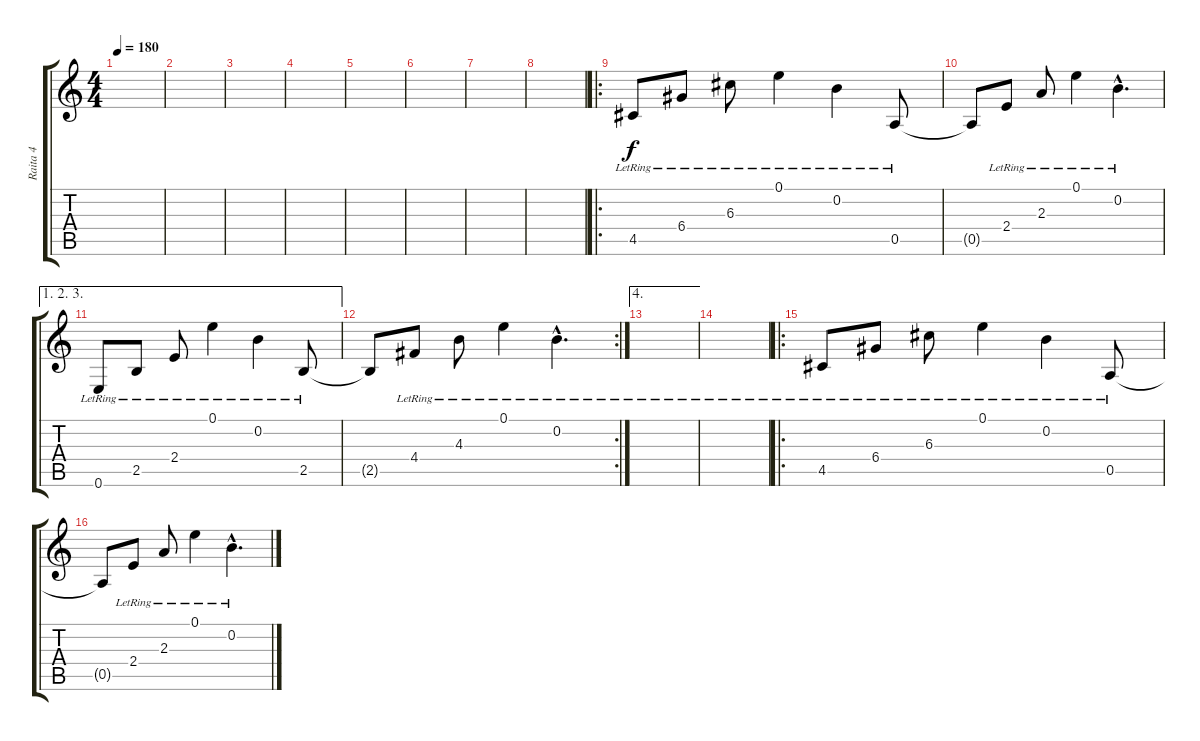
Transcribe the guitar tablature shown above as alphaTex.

\track ("Raita 4" "Raita 4") {instrument electricguitarclean}
\staff {score tabs}
\tuning (E4 B3 G3 D3 A2 E2) {hide}
\ts (4 4)
\tempo 180
\clef g2
\ks c
|
|
|
|
|
|
|
|
\ro
4.5{lr}.8 6.4{lr}.8 6.3{lr}.8 0.1{lr}.4 0.2{lr}.4 0.5{lr}.8 |
0.5{t}.8 2.4{lr}.8 2.3{lr}.8 0.1{lr}.4 0.2{hac lr}.4{d} |
\ae (1 2 3)
0.6{lr}.8 2.5{lr}.8 2.4{lr}.8 0.1{lr}.4 0.2{lr}.4 2.5{lr}.8 |
\rc 2
2.5{t}.8 4.4{lr}.8 4.3{lr}.8 0.1{lr}.4 0.2{hac lr}.4{d} |
\ae 4
|
|
\ro
4.5{lr}.8 6.4{lr}.8 6.3{lr}.8 0.1{lr}.4 0.2{lr}.4 0.5{lr}.8 |
0.5{t}.8 2.4{lr}.8 2.3{lr}.8 0.1{lr}.4 0.2{hac lr}.4{d}
